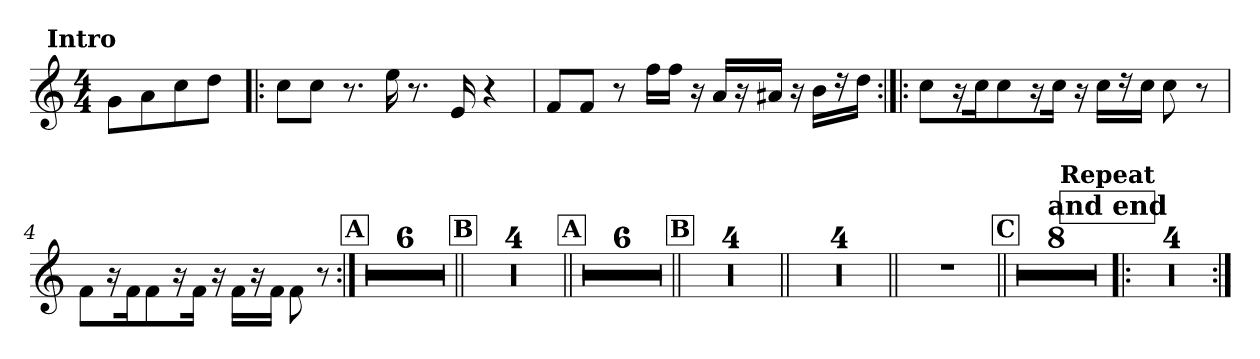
**kern
*part1
*staff1
*clefG2
*k[]
*M4/4
!!LO:REH:place=s1:a:t=
!!LO:REH:place=s1:a:enc=none:fs=15:t=Intro
=
8g\L
8a\
8cc\
8dd\J
=1!|:
8cc\L
8cc\J
8.r
16ee\
8.r
16e/
4r
=2
8f/L
8f/J
8r
16ff\LL
16ff\JJ
16r
16a/LL
16r
16a#X/JJ
16r
16b\LL
16r
16dd\JJ
!!LO:LB:g=z
=3:|!|:
8cc\L
16r
16cc\JJ
8cc\L
16r
16cc\JJ
16r
16cc\LL
16r
16cc\JJ
8cc\
8r
=4
8f\L
16r
16f\JJ
8f\L
16r
16f\JJ
16r
16f\LL
16r
16f\JJ
8f\
8r
!!LO:LB:g=z
!!LO:REH:place=s1:b:fs=15:t=A
=5:|!
1r
=6
1r
=7
1r
=8
1r
=9
1r
=10
1r
!!LO:LB:g=z
!!LO:REH:place=s1:b:fs=15:t=B
=11||
1r
=12
1r
=13
1r
=14
1r
!!LO:LB:g=z
!!LO:REH:place=s1:b:fs=15:t=A
=15||
1r
=16
1r
=17
1r
=18
1r
=19
1r
=20
1r
!!LO:LB:g=z
!!LO:REH:place=s1:b:fs=15:t=B
=21||
1r
=22
1r
=23
1r
=24
1r
!!LO:LB:g=z
=25||
1r
=26
1r
=27
1r
=28
1r
=29||
1r
!!LO:LB:g=z
!!LO:REH:place=s1:b:fs=15:t=C
=30||
1r
=31
1r
=32
1r
=33
1r
=34
1r
=35
1r
=36
1r
=37
1r
!!LO:LB:g=z
!!LO:REH:place=s1:b:t=and end
!!LO:REH:place=s1:b:enc=none:fs=15:t=Repeat
=38!|:
1r
=39
1r
=40
1r
=41
1r
=:|!
*-
